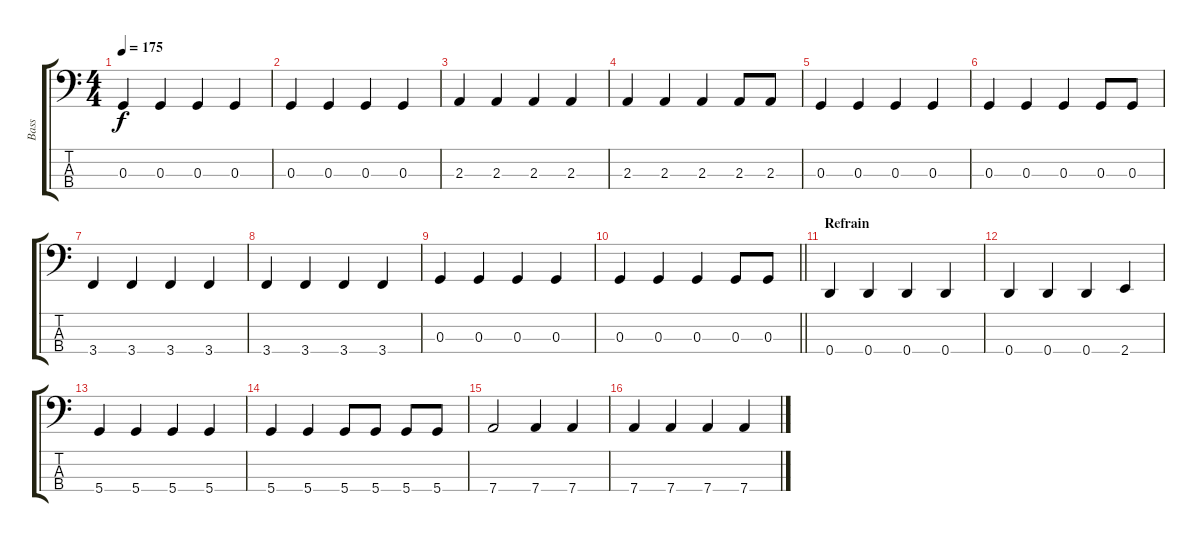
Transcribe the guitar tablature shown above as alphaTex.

\track ("Bass" "Bass") {instrument electricbasspick}
\staff {score tabs}
\tuning (F2 C2 G1 D1) {hide}
\ts (4 4)
\tempo 175
\clef f4
\ks c
0.3.4{dy f} 0.3.4 0.3.4 0.3.4 |
0.3.4 0.3.4 0.3.4 0.3.4 |
2.3.4 2.3.4 2.3.4 2.3.4 |
2.3.4 2.3.4 2.3.4 2.3.8 2.3.8 |
0.3.4 0.3.4 0.3.4 0.3.4 |
0.3.4 0.3.4 0.3.4 0.3.8 0.3.8 |
3.4.4 3.4.4 3.4.4 3.4.4 |
3.4.4 3.4.4 3.4.4 3.4.4 |
0.3.4 0.3.4 0.3.4 0.3.4 |
\barLineRight lightlight
0.3.4 0.3.4 0.3.4 0.3.8 0.3.8 |
\section ("" "Refrain")
0.4.4 0.4.4 0.4.4 0.4.4 |
0.4.4 0.4.4 0.4.4 2.4.4 |
5.4.4 5.4.4 5.4.4 5.4.4 |
5.4.4 5.4.4 5.4.8 5.4.8 5.4.8 5.4.8 |
7.4.2 7.4.4 7.4.4 |
7.4.4 7.4.4 7.4.4 7.4.4
